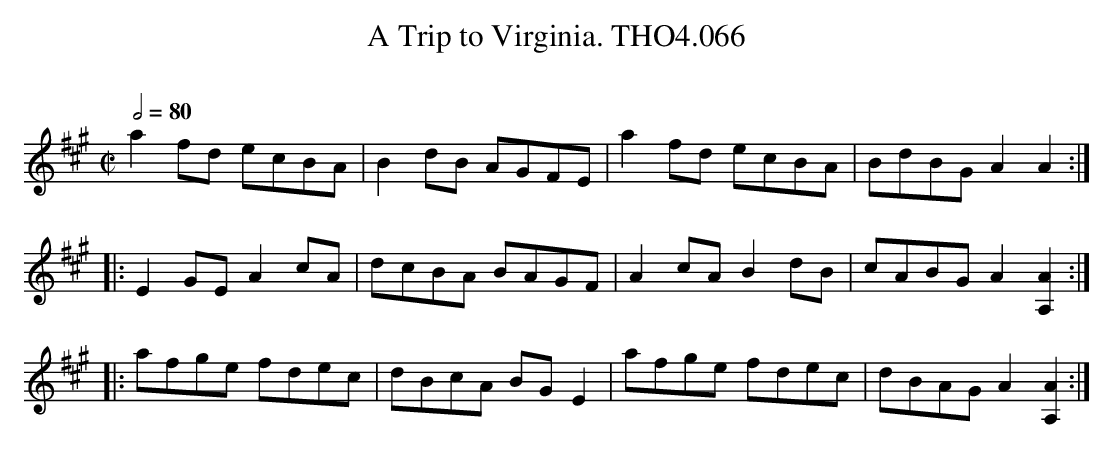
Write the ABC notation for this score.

X:1
T:Trip to Virginia. THO4.066, A
O:
M:C|
L:1/8
Q:1/2=80
K:A
a2 fd ecBA|B2 dB AGFE|a2 fd ecBA|BdBG A2A2:|
|:E2 GE A2 cA|dcBA BAGF|A2 cA B2 dB|cABG A2 [A2A,2]:|
|:afge fdec|dBcA BG E2|afge fdec|dBAG A2 [A2A,2]:|
